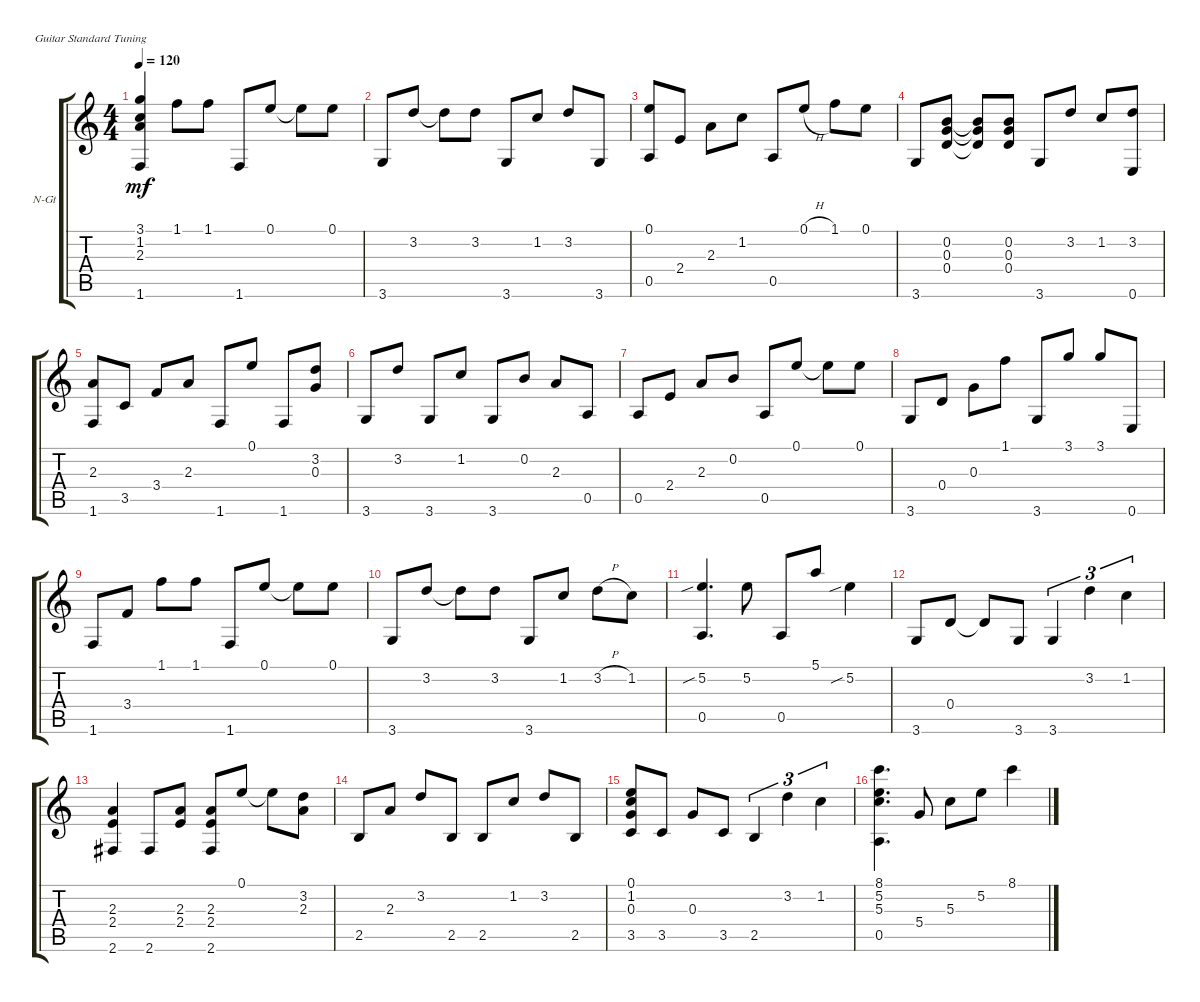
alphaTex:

\defaultSystemsLayout 4
\bracketExtendMode groupsimilarinstruments
\firstSystemTrackNameOrientation horizontal
\otherSystemsTrackNameOrientation horizontal
\track ("Nylon Guitar" "N-Gt") {instrument acousticguitarnylon}
\staff {score tabs}
\tuning (E4 B3 G3 D3 A2 E2)
\ts (4 4)
\tempo 120
\clef g2
\ks c
(3.1 1.2 2.3 1.6).4{dy mf} 1.1.8 1.1.8 1.6.8 0.1.8 0.1{t}.8 0.1.8 |
3.6.8 3.2.8 3.2{t}.8 3.2.8 3.6.8 1.2.8 3.2.8 3.6.8 |
(0.1 0.5).8 2.4.8 2.3.8 1.2.8 0.5.8 0.1{h}.8 1.1.8 0.1.8 |
3.6.8 (0.4 0.3 0.2).8 (0.2{t} 0.3{t} 0.4{t}).8 (0.2 0.3 0.4).8 3.6.8 3.2.8 1.2.8 (3.2 0.6).8 |
(2.3 1.6).8 3.5.8 3.4.8 2.3.8 1.6.8 0.1.8 1.6.8 (3.2 0.3).8 |
3.6.8 3.2.8 3.6.8 1.2.8 3.6.8 0.2.8 2.3.8 0.5.8 |
0.5.8 2.4.8 2.3.8 0.2.8 0.5.8 0.1.8 0.1{t}.8 0.1.8 |
3.6.8 0.4.8 0.3.8 1.1.8 3.6.8 3.1.8 3.1.8 0.6.8 |
1.6.8 3.4.8 1.1.8 1.1.8 1.6.8 0.1.8 0.1{t}.8 0.1.8 |
3.6.8 3.2.8 3.2{t}.8 3.2.8 3.6.8 1.2.8 3.2{h}.8 1.2.8 |
(5.2{sib} 0.5).4{d} 5.2.8 0.5.8 5.1.8 5.2{sib}.4 |
3.6.8 0.4.8 0.4{t}.8 3.6.8 3.6.4{tu (3 2)} 3.2.4{tu (3 2)} 1.2.4{tu (3 2)} |
(2.3 2.6 2.4).4 2.6.8 (2.4 2.3).8 (2.3 2.4 2.6).8 0.1.8 0.1{t}.8 (3.2 2.3).8 |
2.5.8 2.3.8 3.2.8 2.5.8 2.5.8 1.2.8 3.2.8 2.5.8 |
(0.1 1.2 0.3 3.5).8 3.5.8 0.3.8 3.5.8 2.5.4{tu (3 2)} 3.2.4{tu (3 2)} 1.2.4{tu (3 2)} |
(8.1 5.2 5.3 0.5).4{d} 5.4.8 5.3.8 5.2.8 8.1.4
